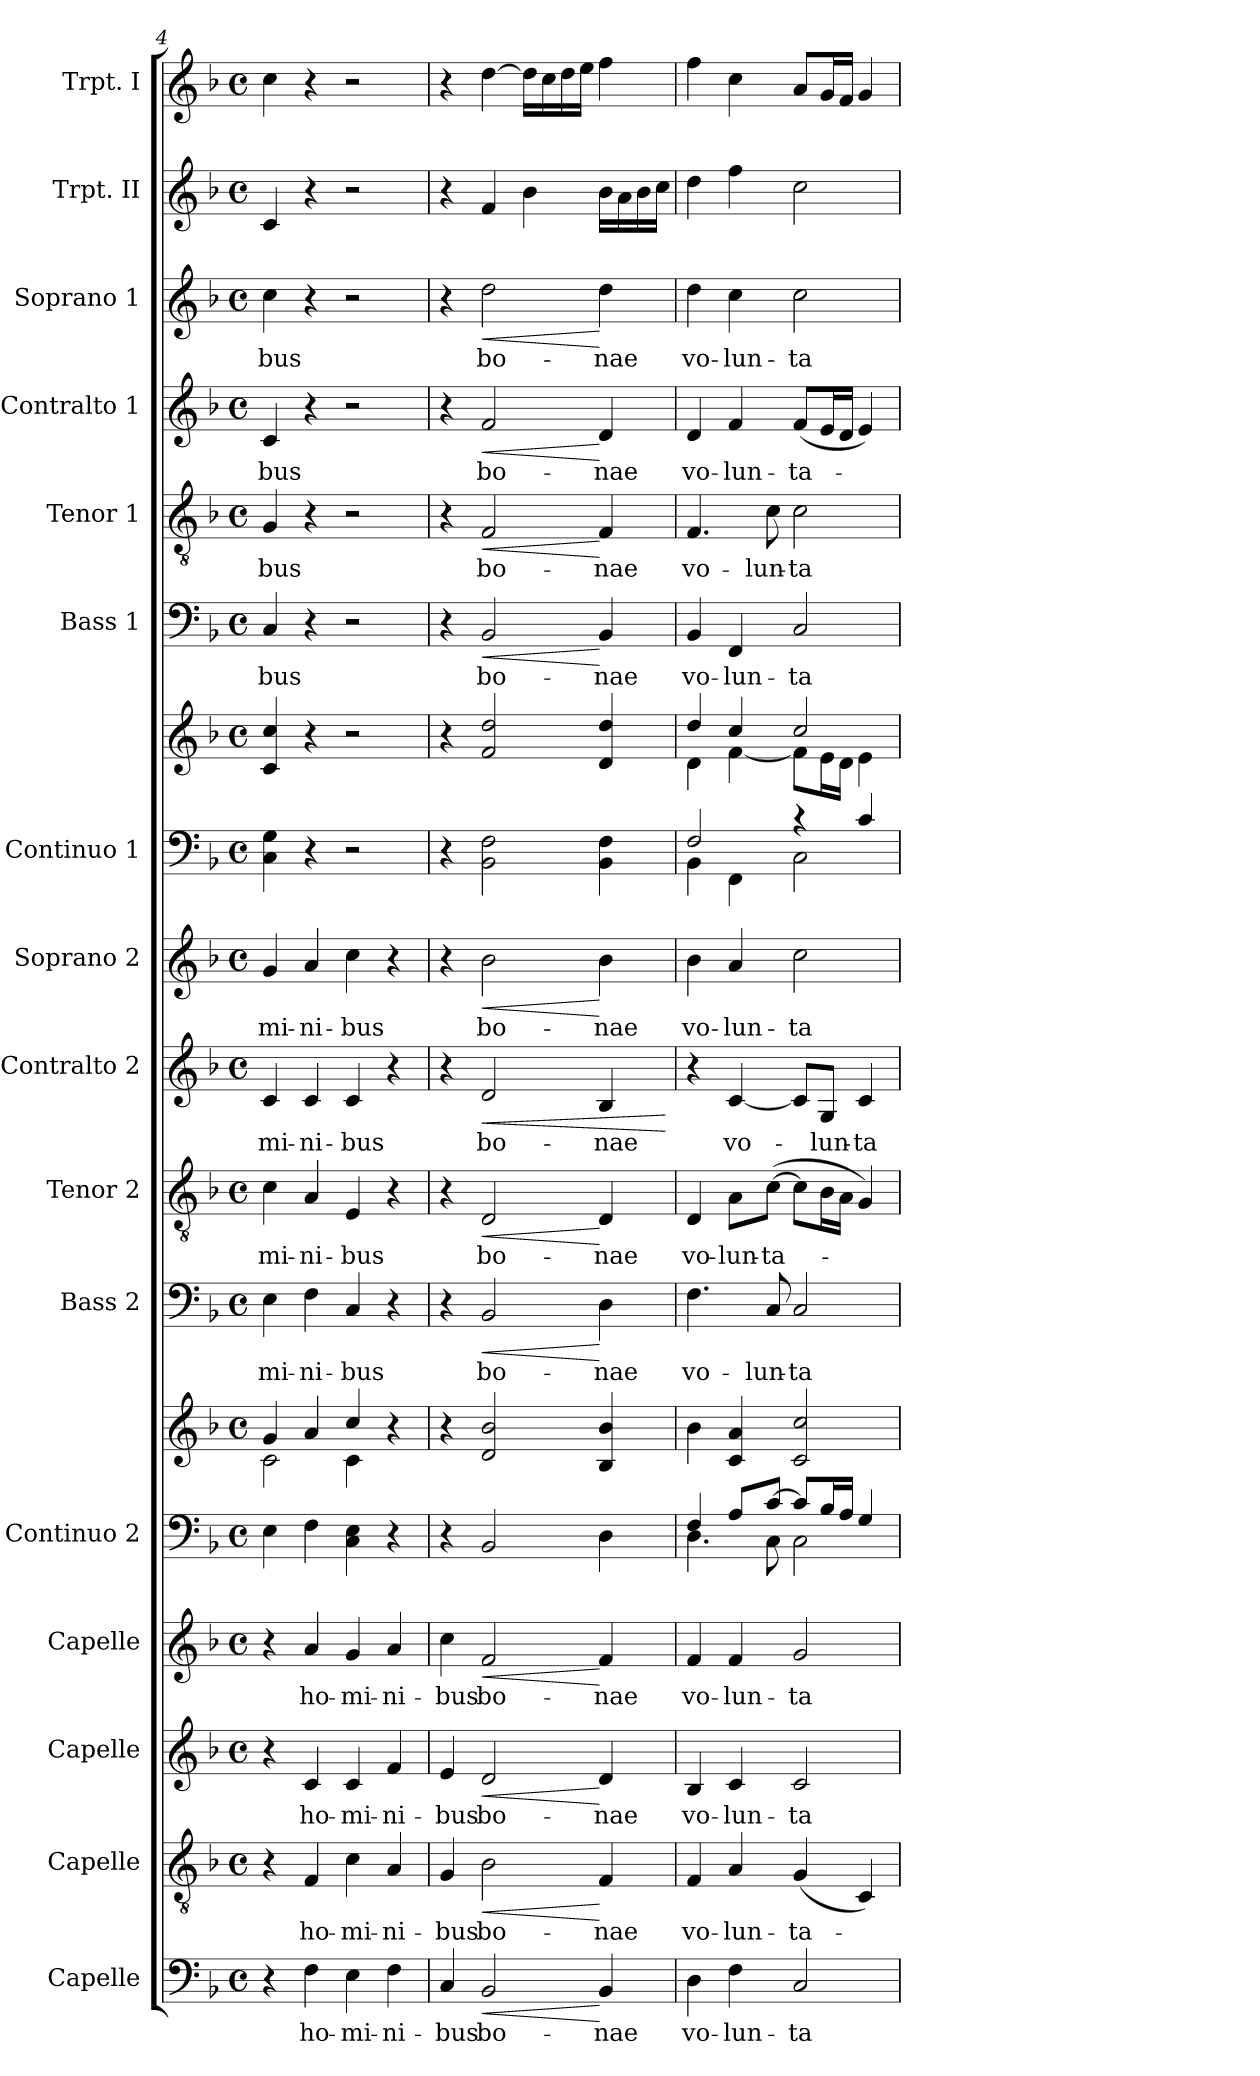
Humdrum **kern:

**kern	**text	**dynam	**kern	**text	**dynam	**kern	**text	**dynam	**kern	**text	**dynam	**kern	**kern	**kern	**text	**dynam	**kern	**text	**dynam	**kern	**text	**dynam	**kern	**text	**dynam	**kern	**kern	**kern	**text	**dynam	**kern	**text	**dynam	**kern	**text	**dynam	**kern	**text	**dynam	**kern	**kern
*part16	*part16	*part16	*part15	*part15	*part15	*part14	*part14	*part14	*part13	*part13	*part13	*part12	*part12	*part11	*part11	*part11	*part10	*part10	*part10	*part9	*part9	*part9	*part8	*part8	*part8	*part7	*part7	*part6	*part6	*part6	*part5	*part5	*part5	*part4	*part4	*part4	*part3	*part3	*part3	*part2	*part1
*staff18	*staff18	*staff18	*staff17	*staff17	*staff17	*staff16	*staff16	*staff16	*staff15	*staff15	*staff15	*staff14	*staff13	*staff12	*staff12	*staff12	*staff11	*staff11	*staff11	*staff10	*staff10	*staff10	*staff9	*staff9	*staff9	*staff8	*staff7	*staff6	*staff6	*staff6	*staff5	*staff5	*staff5	*staff4	*staff4	*staff4	*staff3	*staff3	*staff3	*staff2	*staff1
*I"Capelle	*	*	*I"Capelle	*	*	*I"Capelle	*	*	*I"Capelle	*	*	*I"Continuo 2	*	*I"Bass 2	*	*	*I"Tenor 2	*	*	*I"Contralto 2	*	*	*I"Soprano 2	*	*	*I"Continuo 1	*	*I"Bass 1	*	*	*I"Tenor 1	*	*	*I"Contralto 1	*	*	*I"Soprano 1	*	*	*I"Trpt. II	*I"Trpt. I
*	*	*	*I'Capelle	*	*	*I'Capelle	*	*	*I'Capelle	*	*	*I'Cont. 2	*	*I'B 3	*	*	*I'T 2	*	*	*I'CA 2	*	*	*I'Sop.2	*	*	*	*	*I'B 1	*	*	*I'T 1	*	*	*I'CAlt. 1	*	*	*I'Sop. 1	*	*	*I'Trpt. II	*I'Trpt. I
*clefF4	*	*	*clefGv2	*	*	*clefG2	*	*	*clefG2	*	*	*clefF4	*clefG2	*clefF4	*	*	*clefGv2	*	*	*clefG2	*	*	*clefG2	*	*	*clefF4	*clefG2	*clefF4	*	*	*clefGv2	*	*	*clefG2	*	*	*clefG2	*	*	*clefG2	*clefG2
*k[b-]	*	*	*k[b-]	*	*	*k[b-]	*	*	*k[b-]	*	*	*k[b-]	*k[b-]	*k[b-]	*	*	*k[b-]	*	*	*k[b-]	*	*	*k[b-]	*	*	*k[b-]	*k[b-]	*k[b-]	*	*	*k[b-]	*	*	*k[b-]	*	*	*k[b-]	*	*	*k[b-]	*k[b-]
*F:	*	*	*F:	*	*	*F:	*	*	*F:	*	*	*F:	*F:	*F:	*	*	*F:	*	*	*F:	*	*	*F:	*	*	*F:	*F:	*F:	*	*	*F:	*	*	*F:	*	*	*F:	*	*	*F:	*F:
*M4/4	*	*	*M4/4	*	*	*M4/4	*	*	*M4/4	*	*	*M4/4	*M4/4	*M4/4	*	*	*M4/4	*	*	*M4/4	*	*	*M4/4	*	*	*M4/4	*M4/4	*M4/4	*	*	*M4/4	*	*	*M4/4	*	*	*M4/4	*	*	*M4/4	*M4/4
*met(c)	*	*	*met(c)	*	*	*met(c)	*	*	*met(c)	*	*	*met(c)	*met(c)	*met(c)	*	*	*met(c)	*	*	*met(c)	*	*	*met(c)	*	*	*met(c)	*met(c)	*met(c)	*	*	*met(c)	*	*	*met(c)	*	*	*met(c)	*	*	*met(c)	*met(c)
=4	=4	=4	=4	=4	=4	=4	=4	=4	=4	=4	=4	=4	=4	=4	=4	=4	=4	=4	=4	=4	=4	=4	=4	=4	=4	=4	=4	=4	=4	=4	=4	=4	=4	=4	=4	=4	=4	=4	=4	=4	=4
*	*	*	*	*	*	*	*	*	*	*	*	*	*^	*	*	*	*	*	*	*	*	*	*	*	*	*	*	*	*	*	*	*	*	*	*	*	*	*	*	*	*
4r	.	.	4r	.	.	4r	.	.	4r	.	.	4E\	4g/	2c\	4E\	-mi-	.	4c\	-mi-	.	4c/	-mi-	.	4g/	-mi-	.	4C\ 4G\	4c/ 4cc/	4C/	-bus	.	4G/	-bus	.	4c/	-bus	.	4cc\	-bus	.	4c/	4cc\
4F\	ho-	.	4F/	ho-	.	4c/	ho-	.	4a/	ho-	.	4F\	4a/	.	4F\	-ni-	.	4A/	-ni-	.	4c/	-ni-	.	4a/	-ni-	.	4r	4r	4r	.	.	4r	.	.	4r	.	.	4r	.	.	4r	4r
4E\	-mi-	.	4c\	-mi-	.	4c/	-mi-	.	4g/	-mi-	.	4C\ 4E\	4cc/	4c\	4C/	-bus	.	4E/	-bus	.	4c/	-bus	.	4cc\	-bus	.	2r	2r	2r	.	.	2r	.	.	2r	.	.	2r	.	.	2r	2r
4F\	-ni-	.	4A/	-ni-	.	4f/	-ni-	.	4a/	-ni-	.	4r	4r	4ryy	4r	.	.	4r	.	.	4r	.	.	4r	.	.	.	.	.	.	.	.	.	.	.	.	.	.	.	.	.	.
*	*	*	*	*	*	*	*	*	*	*	*	*	*v	*v	*	*	*	*	*	*	*	*	*	*	*	*	*	*	*	*	*	*	*	*	*	*	*	*	*	*	*	*
=5	=5	=5	=5	=5	=5	=5	=5	=5	=5	=5	=5	=5	=5	=5	=5	=5	=5	=5	=5	=5	=5	=5	=5	=5	=5	=5	=5	=5	=5	=5	=5	=5	=5	=5	=5	=5	=5	=5	=5	=5	=5
4C/	-bus	.	4G/	-bus	.	4e/	-bus	.	4cc\	-bus	.	4r	4r	4r	.	.	4r	.	.	4r	.	.	4r	.	.	4r	4r	4r	.	.	4r	.	.	4r	.	.	4r	.	.	4r	4r
!	!	!LO:HP:b	!	!	!LO:HP:b	!	!	!LO:HP:b	!	!	!LO:HP:b	!	!	!	!	!LO:HP:b	!	!	!LO:HP:b	!	!	!LO:HP:b	!	!	!LO:HP:b	!	!	!	!	!LO:HP:b	!	!	!LO:HP:b	!	!	!LO:HP:b	!	!	!LO:HP:b	!	!
2BB-/	bo-	<	2B-\	bo-	<	2d/	bo-	<	2f/	bo-	<	2BB-/	2d/ 2b-/	2BB-/	bo-	<	2D/	bo-	<	2d/	bo-	<	2b-\	bo-	<	2BB-\ 2F\	2f/ 2dd/	2BB-/	bo-	<	2F/	bo-	<	2f/	bo-	<	2dd\	bo-	<	4f/	[4dd\
.	.	.	.	.	.	.	.	.	.	.	.	.	.	.	.	.	.	.	.	.	.	.	.	.	.	.	.	.	.	.	.	.	.	.	.	.	.	.	.	4b-\	16dd\LL]
.	.	.	.	.	.	.	.	.	.	.	.	.	.	.	.	.	.	.	.	.	.	.	.	.	.	.	.	.	.	.	.	.	.	.	.	.	.	.	.	.	16cc\
.	.	.	.	.	.	.	.	.	.	.	.	.	.	.	.	.	.	.	.	.	.	.	.	.	.	.	.	.	.	.	.	.	.	.	.	.	.	.	.	.	16dd\
.	.	.	.	.	.	.	.	.	.	.	.	.	.	.	.	.	.	.	.	.	.	.	.	.	.	.	.	.	.	.	.	.	.	.	.	.	.	.	.	.	16ee\JJ
4BB-/	-nae	[	4F/	-nae	[	4d/	-nae	[	4f/	-nae	[	4D\	4B-/ 4b-/	4D\	-nae	[	4D/	-nae	[	4B-/	-nae	.	4b-\	-nae	[	4BB-\ 4F\	4d/ 4dd/	4BB-/	-nae	[	4F/	-nae	[	4d/	-nae	[	4dd\	-nae	[	16b-\LL	4ff\
.	.	.	.	.	.	.	.	.	.	.	.	.	.	.	.	.	.	.	.	.	.	.	.	.	.	.	.	.	.	.	.	.	.	.	.	.	.	.	.	16a\	.
.	.	.	.	.	.	.	.	.	.	.	.	.	.	.	.	.	.	.	.	.	.	.	.	.	.	.	.	.	.	.	.	.	.	.	.	.	.	.	.	16b-\	.
.	.	.	.	.	.	.	.	.	.	.	.	.	.	.	.	.	.	.	.	.	.	.	.	.	.	.	.	.	.	.	.	.	.	.	.	.	.	.	.	16cc\JJ	.
.	.	.	.	.	.	.	.	.	.	.	.	.	.	.	.	.	.	.	.	.	.	[	.	.	.	.	.	.	.	.	.	.	.	.	.	.	.	.	.	.	.
=6	=6	=6	=6	=6	=6	=6	=6	=6	=6	=6	=6	=6	=6	=6	=6	=6	=6	=6	=6	=6	=6	=6	=6	=6	=6	=6	=6	=6	=6	=6	=6	=6	=6	=6	=6	=6	=6	=6	=6	=6	=6
*	*	*	*	*	*	*	*	*	*	*	*	*^	*	*	*	*	*	*	*	*	*	*	*	*	*	*^	*^	*	*	*	*	*	*	*	*	*	*	*	*	*	*
4D\	vo-	.	4F/	vo-	.	4B-/	vo-	.	4f/	vo-	.	4F/	4.D\	4b-\	4.F\	vo-	.	4D/	vo-	.	4r	.	.	4b-\	vo-	.	2F/	4BB-\	4dd/	4d\	4BB-/	vo-	.	4.F/	vo-	.	4d/	vo-	.	4dd\	vo-	.	4dd\	4ff\
4F\	-lun-	.	4A/	-lun-	.	4c/	-lun-	.	4f/	-lun-	.	8A/L	.	4c/ 4a/	.	.	.	8A\L	-lun-	.	[4c/	vo-	.	4a/	-lun-	.	.	4FF\	4cc/	[<4f\	4FF/	-lun-	.	.	.	.	4f/	-lun-	.	4cc\	-lun-	.	4ff\	4cc\
.	.	.	.	.	.	.	.	.	.	.	.	[>8c/J	8C\	.	8C/	-lun-	.	([8c\J	-ta-	.	.	.	.	.	.	.	.	.	.	.	.	.	.	8c\	-lun-	.	.	.	.	.	.	.	.	.
2C/	-ta-	.	(4G/	-ta-	.	2c/	-ta-	.	2g/	-ta-	.	8c/L]	2C\	2c/ 2cc/	2C/	-ta-	.	8c\L]	.	.	8c/L]	.	.	2cc\	-ta-	.	4rc	2C\	2cc/	8f\L]	2C/	-ta-	.	2c\	-ta-	.	(8f/L	-ta-	.	2cc\	-ta-	.	2cc\	8a/L
.	.	.	.	.	.	.	.	.	.	.	.	16B-/L	.	.	.	.	.	16B-\L	.	.	8G/J	-lun-	.	.	.	.	.	.	.	16e\L	.	.	.	.	.	.	16e/L	.	.	.	.	.	.	16g/L
.	.	.	.	.	.	.	.	.	.	.	.	16A/JJ	.	.	.	.	.	16A\JJ	.	.	.	.	.	.	.	.	.	.	.	16d\JJ	.	.	.	.	.	.	16d/JJ	.	.	.	.	.	.	16f/JJ
.	.	.	4C/)	.	.	.	.	.	.	.	.	4G/	.	.	.	.	.	4G/)	.	.	4c/	-ta-	.	.	.	.	4c/	.	.	4e\	.	.	.	.	.	.	4e/)	.	.	.	.	.	.	4g/
*	*	*	*	*	*	*	*	*	*	*	*	*	*	*	*	*	*	*	*	*	*	*	*	*	*	*	*v	*v	*	*	*	*	*	*	*	*	*	*	*	*	*	*	*	*
*	*	*	*	*	*	*	*	*	*	*	*	*v	*v	*	*	*	*	*	*	*	*	*	*	*	*	*	*	*v	*v	*	*	*	*	*	*	*	*	*	*	*	*	*	*
=	=	=	=	=	=	=	=	=	=	=	=	=	=	=	=	=	=	=	=	=	=	=	=	=	=	=	=	=	=	=	=	=	=	=	=	=	=	=	=	=	=
*-	*-	*-	*-	*-	*-	*-	*-	*-	*-	*-	*-	*-	*-	*-	*-	*-	*-	*-	*-	*-	*-	*-	*-	*-	*-	*-	*-	*-	*-	*-	*-	*-	*-	*-	*-	*-	*-	*-	*-	*-	*-
